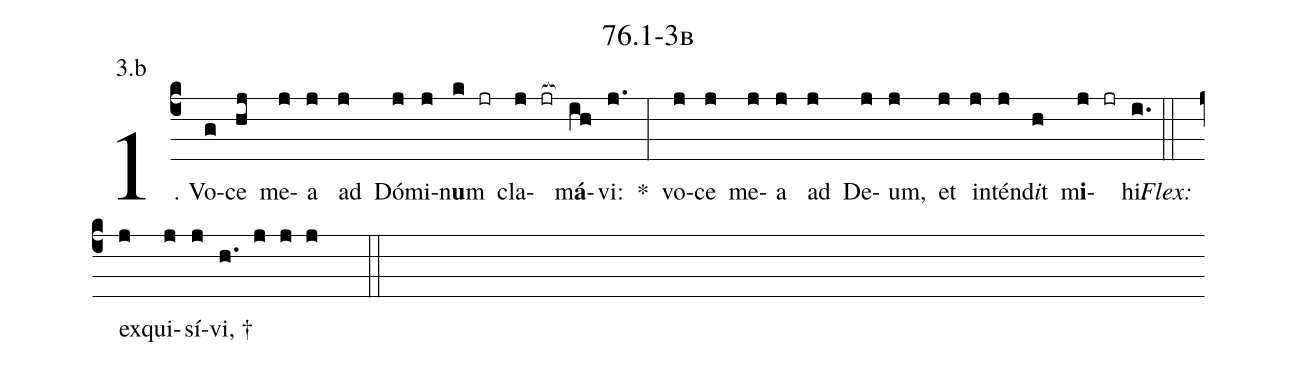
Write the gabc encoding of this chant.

name: 76.1-3b;
annotation: 3.b;
%%
(c4)1. Vo(g)ce(hj) me(j)a(j) ad(j) Dó(j)mi(j)n<b>u</b>m(k jr) cla(j jr[ocb:1{])m<b>á</b>(ih[ocb:0}])vi:(j.) *(:) vo(j)ce(j) me(j)a(j) ad(j) De(j)um,(j) et(j) in(j)tén(j)d<i>i</i>t(h) m<b>i</b>(j jr)hi.(i.) (::)
<i>Flex:</i>()  ex(j)qui(j)sí(j)vi, †(h. j j j  ::)
